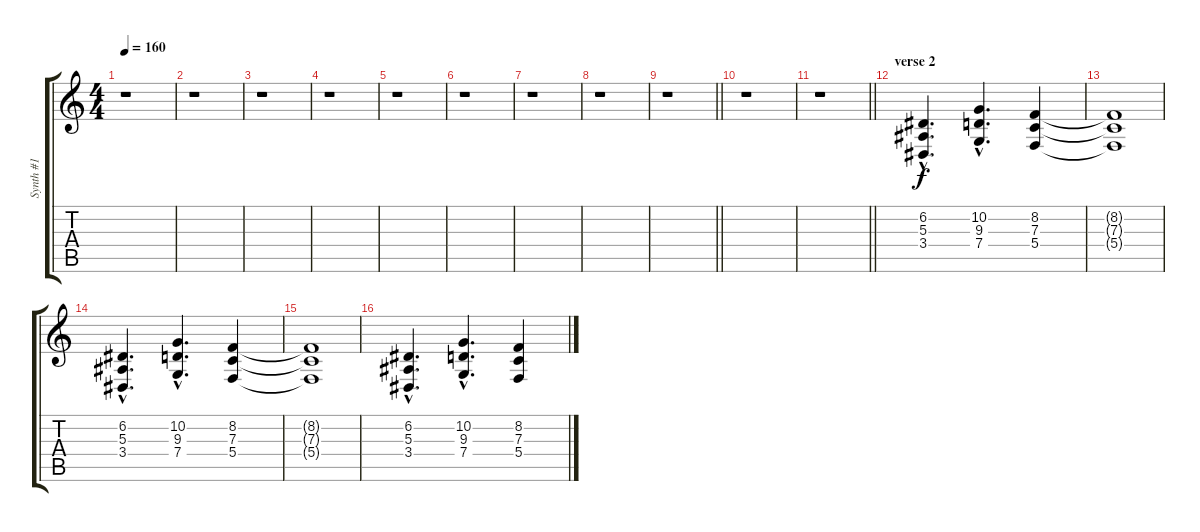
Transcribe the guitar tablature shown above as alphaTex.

\track ("Synth #1" "Synth #1") {instrument pad2warm}
\staff {score tabs}
\tuning (D4 A3 F3 C3 G2 D2) {hide}
\ts (4 4)
\tempo 160
\clef g2
\ks aminor
r.1{dy f} |
r.1 |
r.1 |
r.1 |
r.1 |
r.1 |
r.1 |
r.1 |
\barLineRight lightlight
r.1 |
r.1 |
\barLineRight lightlight
r.1 |
\section ("" "verse 2")
(6.2{hac} 5.3{hac} 3.4{hac}).4{d} (10.2{hac} 9.3{hac} 7.4{hac}).4{d} (8.2 7.3 5.4).4 |
(8.2{t} 7.3{t} 5.4{t}).1 |
(6.2{hac} 5.3{hac} 3.4{hac}).4{d} (10.2{hac} 9.3{hac} 7.4{hac}).4{d} (8.2 7.3 5.4).4 |
(8.2{t} 7.3{t} 5.4{t}).1 |
(6.2{hac} 5.3{hac} 3.4{hac}).4{d} (10.2{hac} 9.3{hac} 7.4{hac}).4{d} (8.2 7.3 5.4).4
